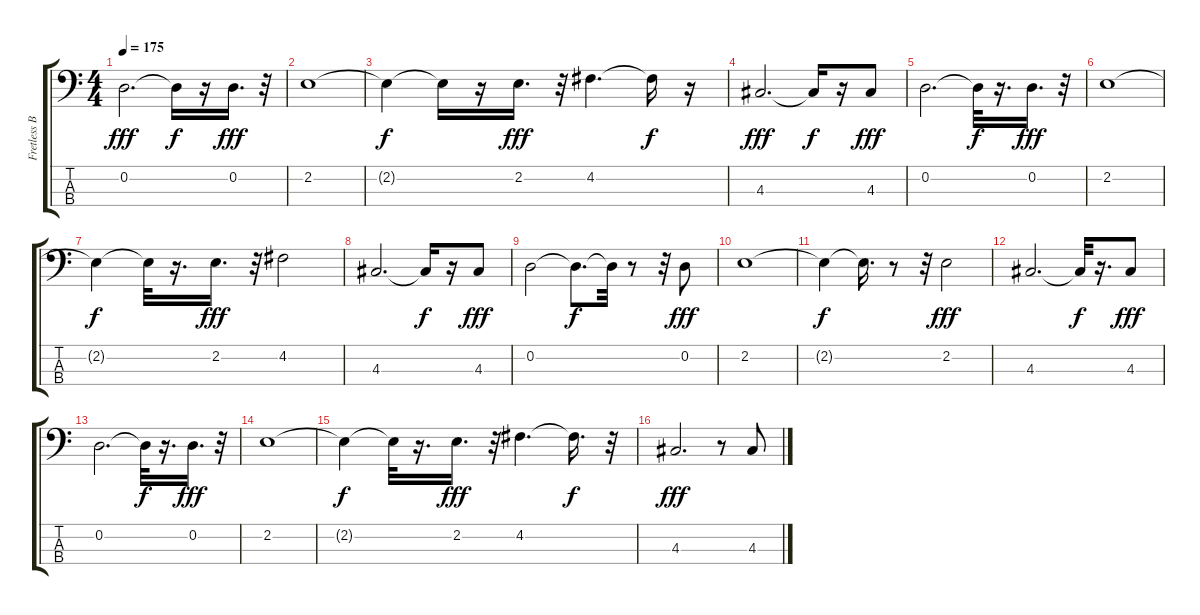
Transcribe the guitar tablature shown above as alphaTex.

\track ("Fretless Bass" "Fretless B") {instrument fretlessbass}
\staff {score tabs}
\tuning (G2 D2 A1 E1) {hide}
\ts (4 4)
\tempo 175
\clef f4
\ks c
0.2.2{d dy fff} 0.2{t}.16{dy f} r.16 0.2.16{d dy fff} r.32 |
2.2.1 |
2.2{t}.4{dy f} 2.2{t}.16 r.16 2.2.16{d dy fff} r.32 4.2.4{d} 4.2{t}.16{dy f} r.16 |
4.3.2{d dy fff} 4.3{t}.16{dy f} r.16 4.3.8{dy fff} |
0.2.2{d} 0.2{t}.32{dy f} r.16{d} 0.2.16{d dy fff} r.32 |
2.2.1 |
2.2{t}.4{dy f} 2.2{t}.32 r.16{d} 2.2.16{d dy fff} r.32 4.2.2 |
4.3.2{d} 4.3{t}.16{dy f} r.16 4.3.8{dy fff} |
0.2.2 0.2{t}.8{d dy f} 0.2{t}.32 r.8 r.32 0.2.8{dy fff} |
2.2.1 |
2.2{t}.4{dy f} 2.2{t}.16{d} r.8 r.32 2.2.2{dy fff} |
4.3.2{d} 4.3{t}.32{dy f} r.16{d} 4.3.8{dy fff} |
0.2.2{d} 0.2{t}.32{dy f} r.16{d} 0.2.16{d dy fff} r.32 |
2.2.1 |
2.2{t}.4{dy f} 2.2{t}.32 r.16{d} 2.2.16{d dy fff} r.32 4.2.4{d} 4.2{t}.16{d dy f} r.32 |
4.3.2{d dy fff} r.8 4.3.8
